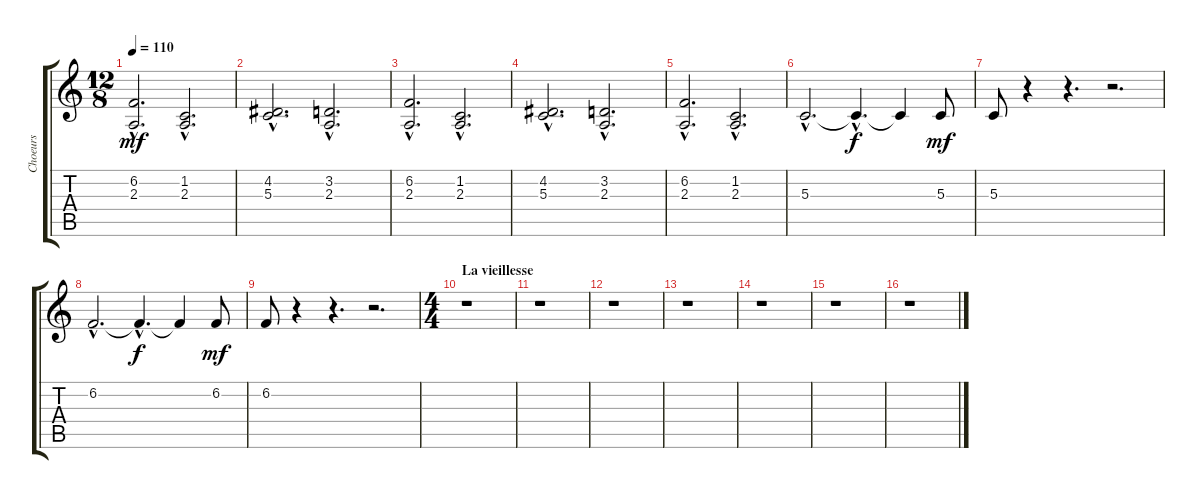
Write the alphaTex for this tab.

\track ("Choeurs" "Choeurs") {instrument choiraahs}
\staff {score tabs}
\tuning (E4 B3 G3 D3 A2 E2) {hide}
\ts (12 8)
\tempo 110
\clef g2
\ks c
(6.2{hac} 2.3{hac}).2{d dy mf} (1.2{hac} 2.3{hac}).2{d} |
(4.2{hac} 5.3{hac}).2{d} (3.2{hac} 2.3{hac}).2{d} |
(6.2{hac} 2.3{hac}).2{d} (1.2{hac} 2.3{hac}).2{d} |
(4.2{hac} 5.3{hac}).2{d} (3.2{hac} 2.3{hac}).2{d} |
(6.2{hac} 2.3{hac}).2{d} (1.2{hac} 2.3{hac}).2{d} |
5.3{hac}.2{d volume 9} 5.3{hac t}.4{d dy f} 5.3{t}.4 5.3.8{dy mf} |
5.3.8 r.4 r.4{d} r.2{d volume 3} |
6.2{hac}.2{d volume 9} 6.2{hac t}.4{d dy f} 6.2{t}.4 6.2.8{dy mf} |
6.2.8 r.4 r.4{d} r.2{d} |
\ts (4 4)
\section ("" "La vieillesse")
r.1 |
r.1 |
r.1 |
r.1 |
r.1 |
r.1 |
r.1
